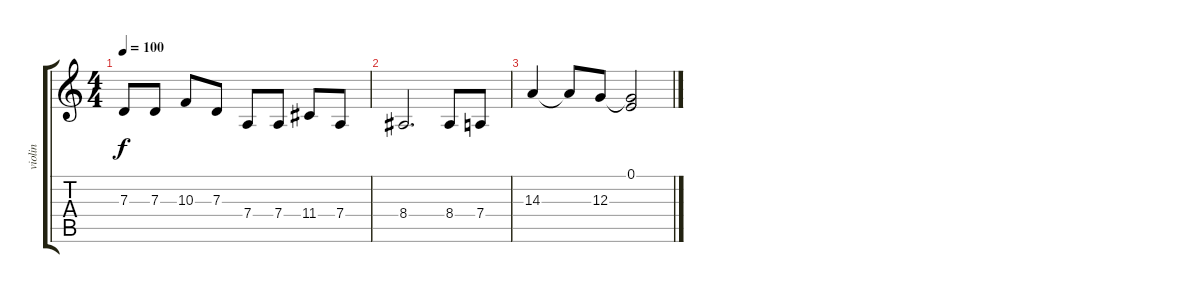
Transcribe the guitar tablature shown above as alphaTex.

\track ("violin" "violin") {instrument violin}
\staff {score tabs}
\tuning (E4 B3 G3 D3 A2 E2) {hide}
\ts (4 4)
\tempo 100
\clef g2
\ks c
7.3.8{dy f} 7.3.8 10.3.8 7.3.8 7.4.8 7.4.8 11.4.8 7.4.8 |
8.4.2{d} 8.4.8 7.4.8 |
14.3.4 14.3{t}.8 12.3.8 (0.1 12.3{t}).2
